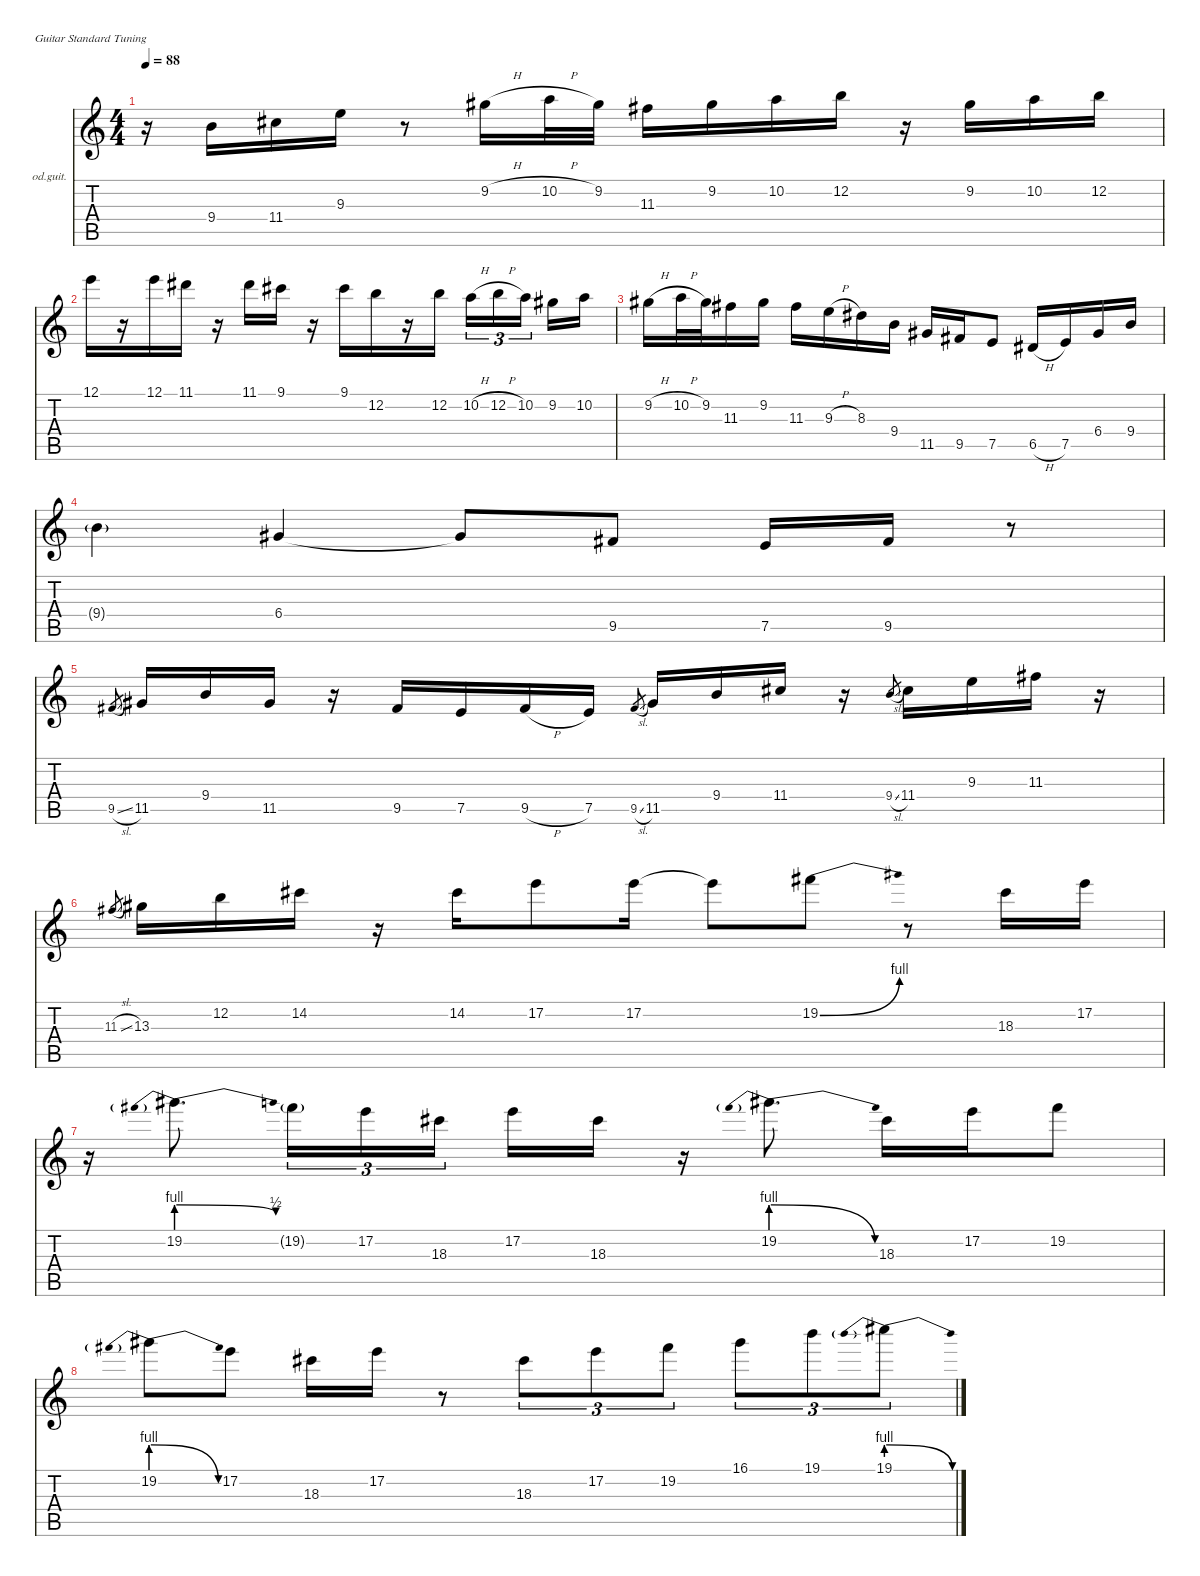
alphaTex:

\defaultSystemsLayout 4
\hideDynamics
\bracketExtendMode nobrackets
\firstSystemTrackNameOrientation horizontal
\otherSystemsTrackNameOrientation horizontal
\track ("Lead Joe" "od.guit.") {instrument overdrivenguitar}
\staff {score tabs}
\tuning (E4 B3 G3 D3 A2 E2)
\ts (4 4)
\tempo 88
\clef g2
\ks c
r.16{dy f beam Down} 9.4.16{beam Down} 11.4{acc #}.16{beam Down} 9.3.16{beam Down} r.8{beam Down} 9.2{h acc #}.16{beam Down} 10.2{h}.32{beam Down} 9.2{acc #}.32{beam Down} 11.3{acc #}.16{beam Down} 9.2{acc #}.16{beam Down} 10.2.16{beam Down} 12.2.16{beam Down} r.16{beam Down} 9.2{acc #}.16{beam Down} 10.2.16{beam Down} 12.2.16{beam Down} |
12.1.16{beam Down} r.16{beam Down} 12.1.16{beam Down} 11.1{acc #}.16{beam Down} r.16{beam Down} 11.1{acc #}.16{beam Down} 9.1{acc #}.16{beam Down} r.16{beam Down} 9.1{acc #}.16{beam Down} 12.2.16{beam Down} r.16{beam Down} 12.2.16{beam Down} 10.2{h}.16{tu (3 2) beam Down} 12.2{h}.16{tu (3 2) beam Down} 10.2.16{tu (3 2) beam Down} 9.2{acc #}.16{beam Down} 10.2.16{beam Down} |
9.2{h acc #}.16{beam Down} 10.2{h}.32{beam Down} 9.2{acc #}.32{beam Down} 11.3{acc #}.16{beam Down} 9.2{acc #}.16{beam Down} 11.3{acc #}.16{beam Down} 9.3{h}.16{beam Down} 8.3{acc #}.16{beam Down} 9.4.16{beam Down} 11.5{acc #}.16{beam Up} 9.5{acc #}.16{beam Up} 7.5.8{beam Up} 6.5{h acc #}.16{beam Up} 7.5.16{beam Up} 6.4{acc #}.16{beam Up} 9.4.16{beam Up} |
9.4{g}.4{dy mf beam Down} 6.4{acc #}.4{dy f beam Up} 6.4{t acc #}.8{beam Up} 9.5{acc #}.8{beam Up} 7.5.16{beam Up} 9.5{acc #}.16{beam Up} r.8{beam Up} |
9.5{sl acc #}.8{gr dy mf beam Up} 11.5{acc #}.16{dy f beam Up} 9.4.16{beam Up} 11.5{acc #}.16{beam Up} r.16{beam Up} 9.5{acc #}.16{beam Up} 7.5.16{beam Up} 9.5{h acc #}.16{beam Up} 7.5.16{beam Up} 9.5{sl acc #}.8{gr dy mf beam Up} 11.5{acc #}.16{dy f beam Up} 9.4.16{beam Up} 11.4{acc #}.16{beam Up} r.16{beam Up} 9.4{sl}.8{gr dy mf beam Up} 11.4{acc #}.16{dy f beam Down} 9.3.16{beam Down} 11.3{acc #}.16{beam Down} r.16{beam Down} |
11.3{sl acc #}.8{gr dy mf beam Up} 13.3{acc #}.16{dy f beam Down} 12.2.16{beam Down} 14.2{acc #}.16{beam Down} r.16{beam Down} 14.2{acc #}.16{beam Down} 17.2.8{beam Down} 17.2.16{beam Down} 17.2{t}.8{beam Down} 19.2{be (bend 0 0 30 4) acc #}.8{beam Down} r.8{beam Down} 18.3{acc #}.16{beam Down} 17.2.16{beam Down} |
r.16{beam Down} 19.2{be (prebendrelease 0 4 39.999998399999996 2)}.8{d beam Down} 19.2{g acc #}.16{tu (3 2) dy mf beam Down} 17.2.16{tu (3 2) dy f beam Down} 18.3{acc #}.16{tu (3 2) beam Down} 17.2.16{beam Down} 18.3{acc #}.16{beam Down} r.16{beam Down} 19.2{be (prebendrelease 0 4 39.999998399999996 0)}.8{d beam Down} 18.3{acc #}.16{beam Down} 17.2.16{beam Down} 19.2{acc #}.8{beam Down} |
19.2{be (prebendrelease 0 4 39.999998399999996 0)}.8{beam Down} 17.2.8{beam Down} 18.3{acc #}.16{beam Down} 17.2.16{beam Down} r.8{beam Down} 18.3{acc #}.8{tu (3 2) beam Down} 17.2.8{tu (3 2) beam Down} 19.2{acc #}.8{tu (3 2) beam Down} 16.1{acc #}.8{tu (3 2) beam Down} 19.1.8{tu (3 2) beam Down} 19.1{be (prebendrelease 0 4 39.999998399999996 0)}.8{tu (3 2) beam Down}
